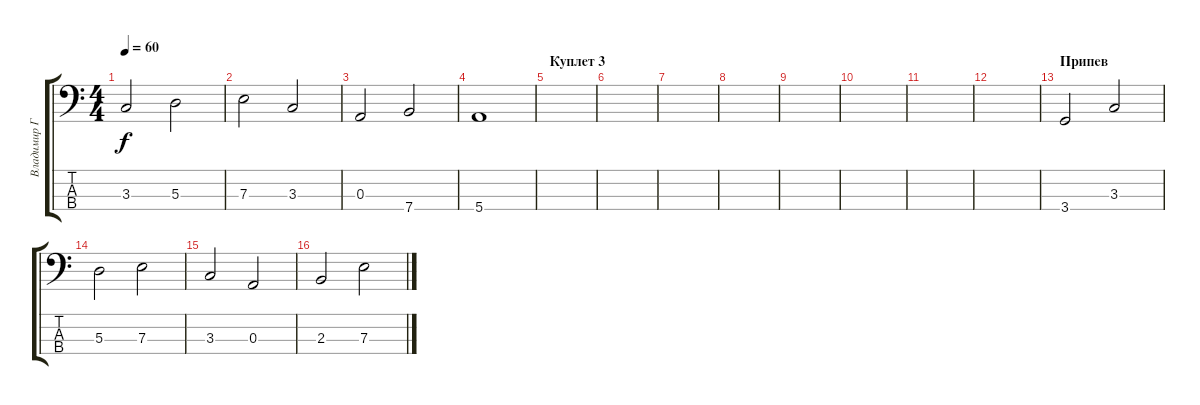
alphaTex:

\track ("Владимир Гарбуз" "Владимир Г") {instrument electricbassfinger}
\staff {score tabs}
\tuning (G2 D2 A1 E1) {hide}
\ts (4 4)
\tempo 60
\clef f4
\ks c
3.3.2{dy f} 5.3.2 |
7.3.2 3.3.2 |
0.3.2 7.4.2 |
5.4.1 |
\section ("" "Куплет 3")
|
|
|
|
|
|
|
|
\section ("" "Припев")
3.4.2 3.3.2 |
5.3.2 7.3.2 |
3.3.2 0.3.2 |
2.3.2 7.3.2
